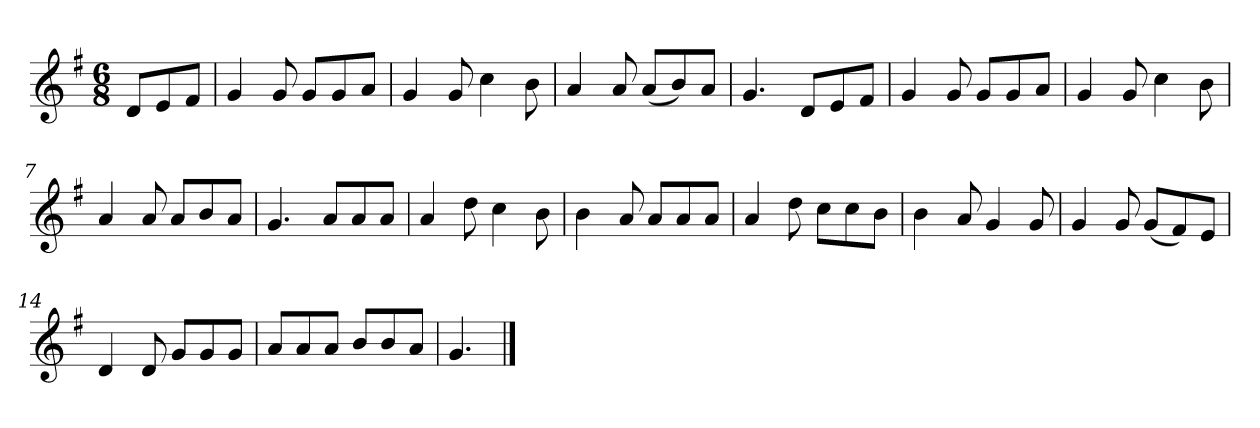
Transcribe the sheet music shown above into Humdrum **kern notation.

**kern
*part1
*staff1
*k[f#]
*M6/8
*MM120
=
8dL
8e
8f#J
=1
4g
8g
8gL
8g
8aJ
=2
4g
8g
4cc
8b
=3
4a
8a
(8aL
8b)
8aJ
=4
4.g
8dL
8e
8f#J
=5
4g
8g
8gL
8g
8aJ
=6
4g
8g
4cc
8b
=7
4a
8a
8aL
8b
8aJ
=8
4.g
8aL
8a
8aJ
=9
4a
8dd
4cc
8b
=10
4b
8a
8aL
8a
8aJ
=11
4a
8dd
8ccL
8cc
8bJ
=12
4b
8a
4g
8g
=13
4g
8g
(8gL
8f#)
8eJ
=14
4d
8d
8gL
8g
8gJ
=15
8aL
8a
8aJ
8bL
8b
8aJ
=16
4.g
==
*-
